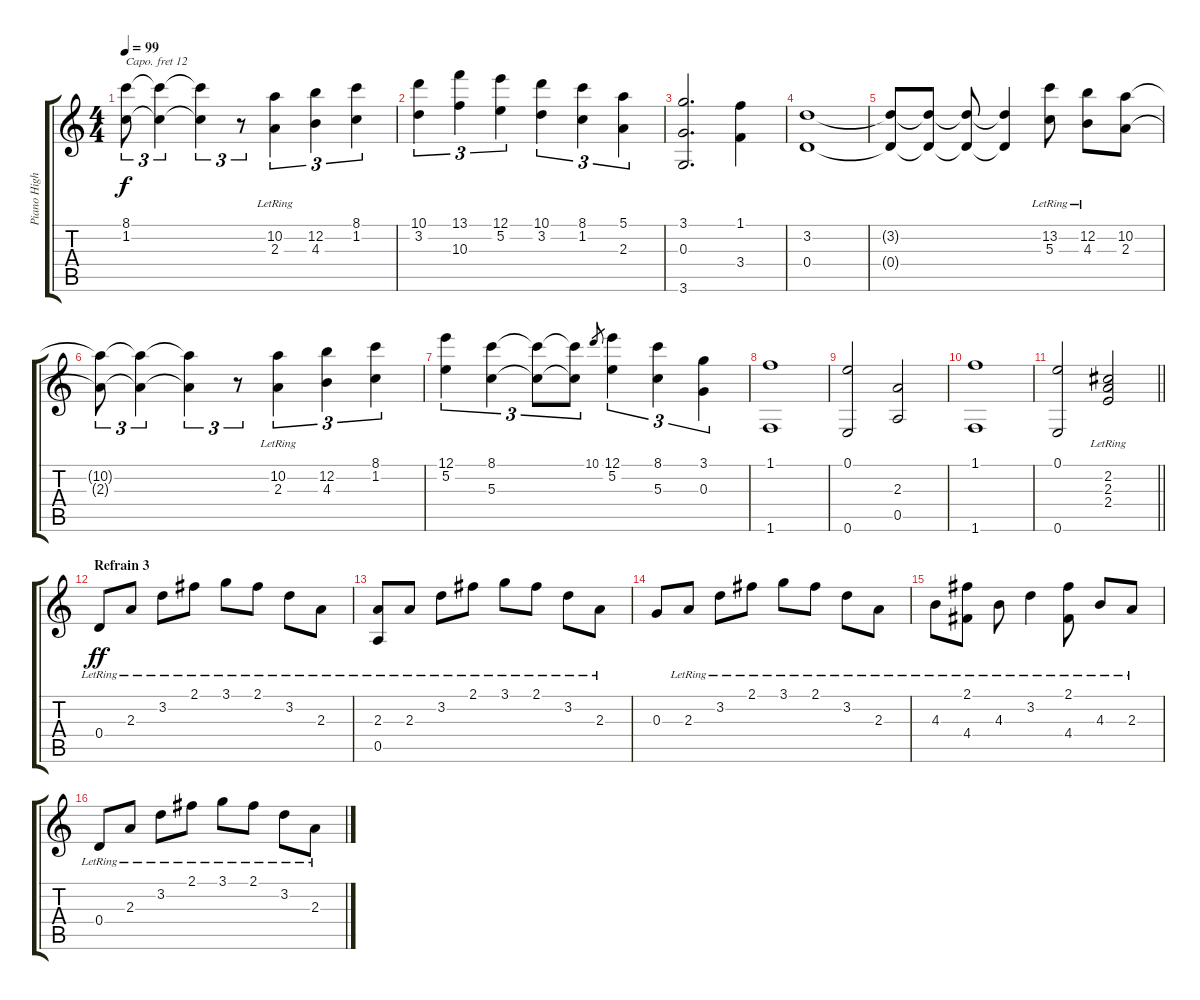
\track ("Piano High" "Piano High") {instrument brightacousticpiano}
\staff {score tabs}
\capo 12
\tuning (E4 B3 G3 D3 A2 E2) {hide}
\ts (4 4)
\tempo 99
\clef g2
\ks c
(8.1{t} 1.2{t}).8{tu (3 2) dy f} (8.1{t} 1.2{t}).4{tu (3 2)} (8.1{t} 1.2{t}).4{tu (3 2)} r.8{tu (3 2)} (10.2{lr} 2.3).4{tu (3 2)} (12.2 4.3).4{tu (3 2)} (8.1 1.2).4{tu (3 2)} |
(10.1 3.2).4{tu (3 2)} (13.1 10.3).4{tu (3 2)} (12.1 5.2).4{tu (3 2)} (10.1 3.2).4{tu (3 2)} (8.1 1.2).4{tu (3 2)} (5.1 2.3).4{tu (3 2)} |
(3.1 0.3 3.6).2{d} (1.1 3.4).4 |
(3.2 0.4).1 |
(3.2{t} 0.4{t}).8 (3.2{t} 0.4{t}).8 (3.2{t} 0.4{t}).8 (3.2{t} 0.4{t}).4 (13.2{lr} 5.3{lr}).8 (12.2{lr} 4.3{lr}).8 (10.2 2.3).8 |
(10.2{t} 2.3{t}).8{tu (3 2)} (10.2{t} 2.3{t}).4{tu (3 2)} (10.2{t} 2.3{t}).4{tu (3 2)} r.8{tu (3 2)} (10.2{lr} 2.3).4{tu (3 2)} (12.2 4.3).4{tu (3 2)} (8.1 1.2).4{tu (3 2)} |
(12.1 5.2).4{tu (3 2)} (8.1 5.3).4{tu (3 2)} (8.1{t} 5.3{t}).8{tu (3 2)} (8.1{t} 5.3{t}).8{tu (3 2)} 10.1.8{gr} (12.1 5.2).4{tu (3 2)} (8.1 5.3).4{tu (3 2)} (3.1 0.3).4{tu (3 2)} |
(1.1 1.6).1 |
(0.1 0.6).2 (2.3 0.5).2 |
(1.1 1.6).1 |
\barLineRight lightlight
(0.1 0.6).2 (2.2{lr} 2.3{lr} 2.4{lr}).2 |
\section ("" "Refrain 3")
0.4{lr}.8{dy ff} 2.3{lr}.8 3.2{lr}.8 2.1{lr}.8 3.1{lr}.8 2.1{lr}.8 3.2{lr}.8 2.3{lr}.8 |
(2.3{lr} 0.5{lr}).8 2.3{lr}.8 3.2{lr}.8 2.1{lr}.8 3.1{lr}.8 2.1{lr}.8 3.2{lr}.8 2.3{lr}.8 |
0.3.8 2.3{lr}.8 3.2{lr}.8 2.1{lr}.8 3.1{lr}.8 2.1{lr}.8 3.2{lr}.8 2.3{lr}.8 |
4.3{lr}.8 (2.1{lr} 4.4{lr}).8 4.3{lr}.8 3.2{lr}.4 (2.1{lr} 4.4{lr}).8 4.3{lr}.8 2.3{lr}.8 |
0.4{lr}.8 2.3{lr}.8 3.2{lr}.8 2.1{lr}.8 3.1{lr}.8 2.1{lr}.8 3.2{lr}.8 2.3{lr}.8
